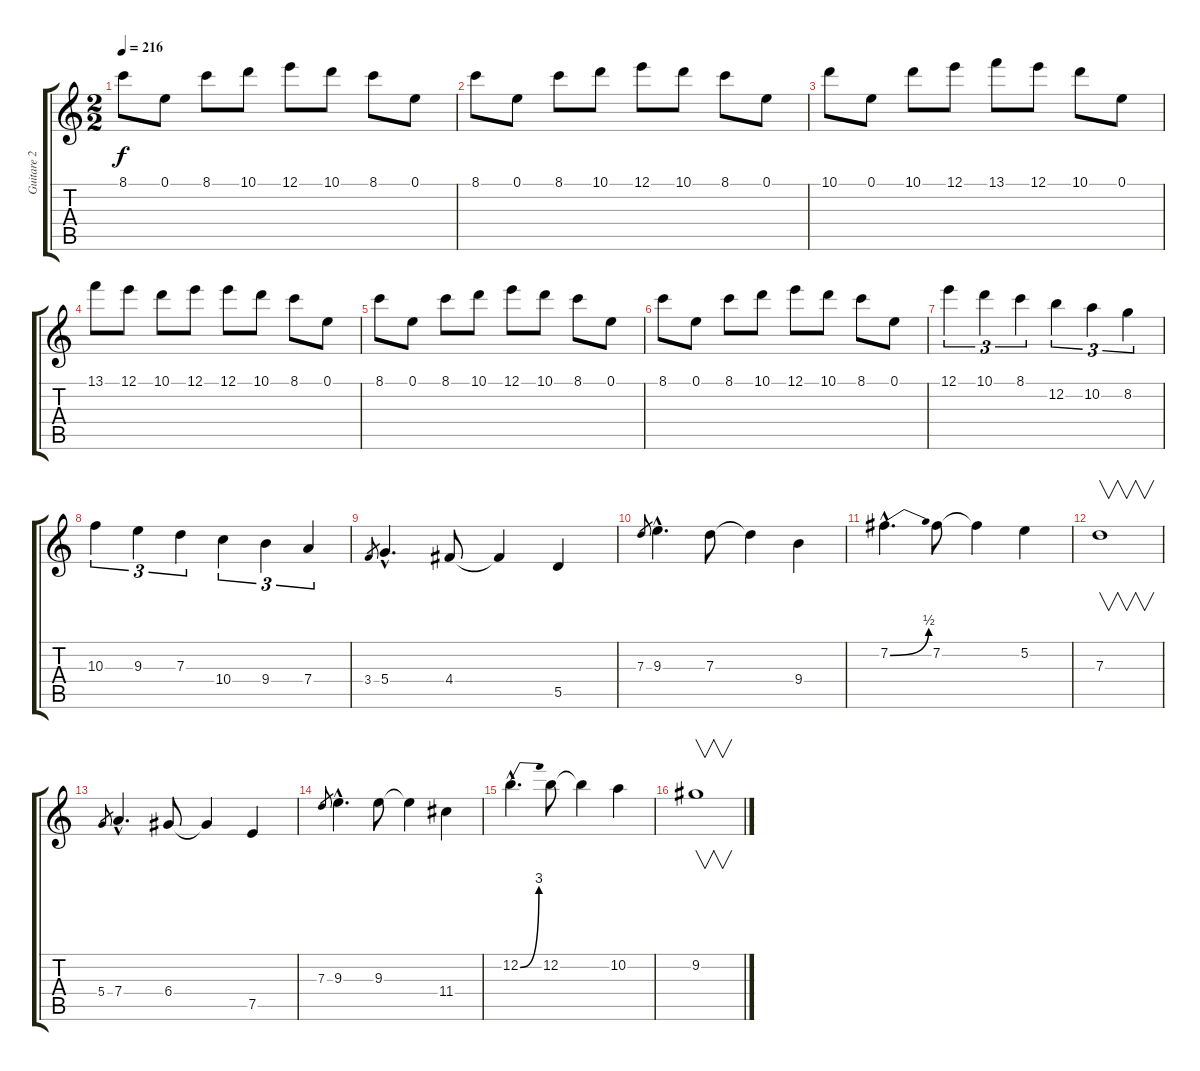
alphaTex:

\track ("Guitare 2" "Guitare 2") {instrument distortionguitar}
\staff {score tabs}
\tuning (E4 B3 G3 D3 A2 E2) {hide}
\ts (2 2)
\tempo 216
\clef g2
\ks c
8.1.8{dy f} 0.1.8 8.1.8 10.1.8 12.1.8 10.1.8 8.1.8 0.1.8 |
8.1.8 0.1.8 8.1.8 10.1.8 12.1.8 10.1.8 8.1.8 0.1.8 |
10.1.8 0.1.8 10.1.8 12.1.8 13.1.8 12.1.8 10.1.8 0.1.8 |
13.1.8 12.1.8 10.1.8 12.1.8 12.1.8 10.1.8 8.1.8 0.1.8 |
8.1.8 0.1.8 8.1.8 10.1.8 12.1.8 10.1.8 8.1.8 0.1.8 |
8.1.8 0.1.8 8.1.8 10.1.8 12.1.8 10.1.8 8.1.8 0.1.8 |
12.1.4{tu (3 2)} 10.1.4{tu (3 2)} 8.1.4{tu (3 2)} 12.2.4{tu (3 2)} 10.2.4{tu (3 2)} 8.2.4{tu (3 2)} |
10.3.4{tu (3 2)} 9.3.4{tu (3 2)} 7.3.4{tu (3 2)} 10.4.4{tu (3 2)} 9.4.4{tu (3 2)} 7.4.4{tu (3 2)} |
3.4.8{gr} 5.4{hac}.4{d} 4.4.8 4.4{t}.4 5.5.4 |
7.3.8{gr} 9.3{hac}.4{d} 7.3.8 7.3{t}.4 9.4.4 |
7.2{be (bend 0 0 60 2) hac}.4{d} 7.2.8 7.2{t}.4 5.2.4 |
7.3.1{v} |
5.4.8{gr} 7.4{hac}.4{d} 6.4.8 6.4{t}.4 7.5.4 |
7.3.8{gr} 9.3{hac}.4{d} 9.3.8 9.3{t}.4 11.4.4 |
12.2{be (bend 0 0 60 12) hac}.4{d} 12.2.8 12.2{t}.4 10.2.4 |
9.2.1{v}
